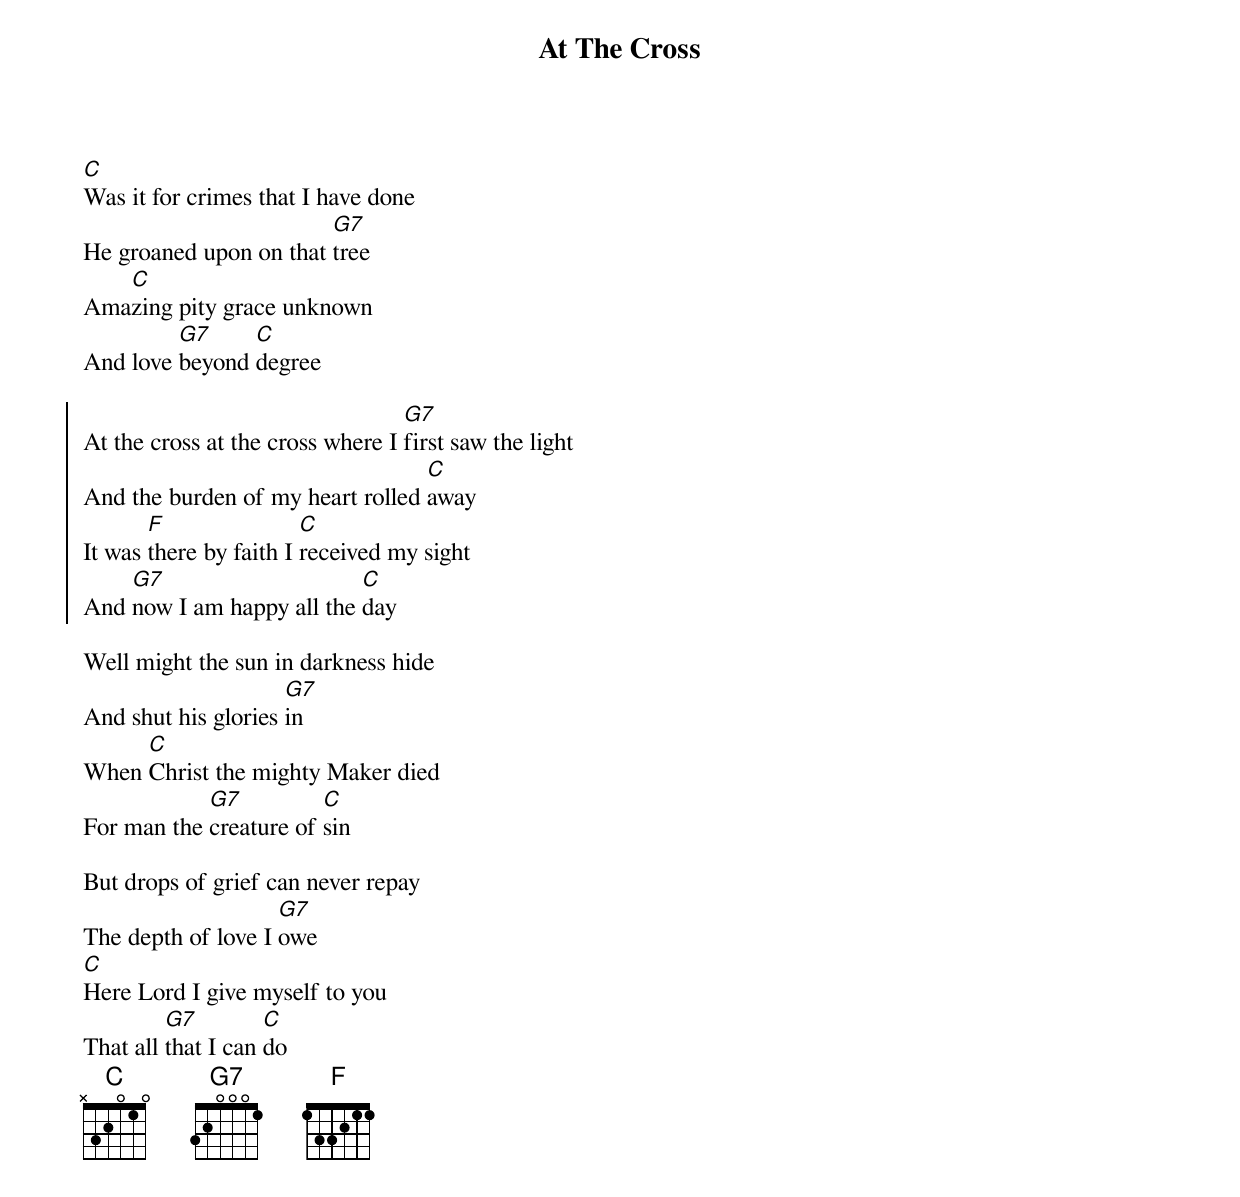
{title: At The Cross}
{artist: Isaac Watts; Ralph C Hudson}

{!Start_of_part:Verse 1}
[C]Was it for crimes that I have done
He groaned upon on that [G7]tree
Ama[C]zing pity grace unknown
And love [G7]beyond [C]degree
{!End_of_part}

{start_of_chorus}
At the cross at the cross where I [G7]first saw the light
And the burden of my heart rolled [C]away
It was [F]there by faith I [C]received my sight
And [G7]now I am happy all the [C]day
{end_of_chorus}

{!Start_of_part:Verse 2}
Well might the sun in darkness hide
And shut his glories [G7]in
When [C]Christ the mighty Maker died
For man the [G7]creature of [C]sin
{!End_of_part}

{!Start_of_part:Verse 3}
But drops of grief can never repay
The depth of love I [G7]owe
[C]Here Lord I give myself to you
That all [G7]that I can [C]do
{!End_of_part}
